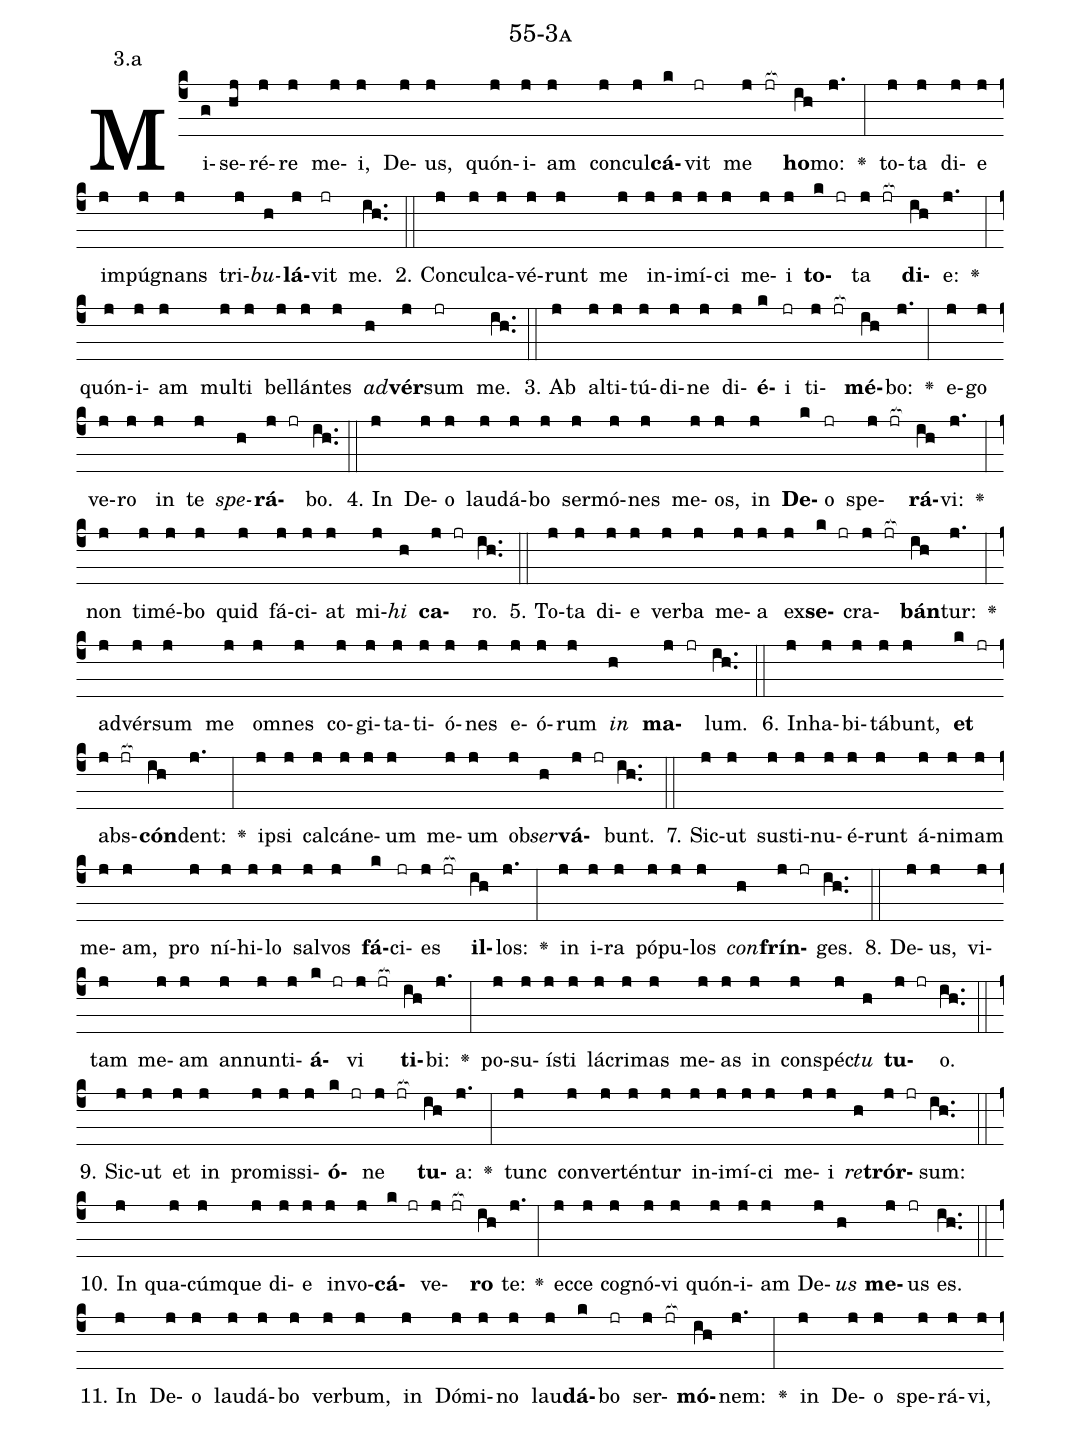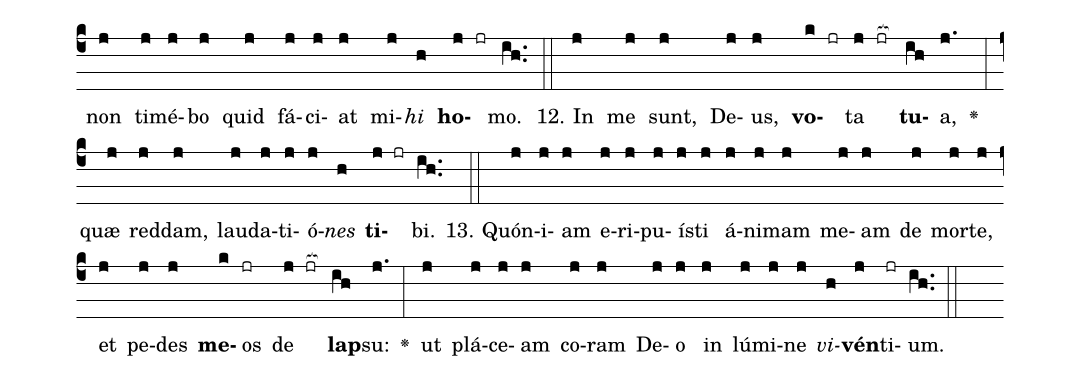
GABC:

name: 55-3a;
annotation: 3.a;
%%
(c4)Mi(g)se(hj)ré(j)re(j) me(j)i,(j) De(j)us,(j) quón(j)i(j)am(j) con(j)cul(j)<b>cá</b>(k)vit(jr) me(j jr[ocb:1{]) <b>ho</b>(ih[ocb:0}])mo:(j.) <v>\greheightstar</v>(:) to(j)ta(j) di(j)e(j) im(j)pú(j)gnans(j) tri(j)<i>bu</i>(h)<b>lá</b>(j)vit(jr) me.(ih..) (::)
2. Con(j)cul(j)ca(j)vé(j)runt(j) me(j) in(j)i(j)mí(j)ci(j) me(j)i(j) <b>to</b>(k jr)ta(j jr[ocb:1{]) <b>di</b>(ih[ocb:0}])e:(j.) <v>\greheightstar</v>(:) quón(j)i(j)am(j) mul(j)ti(j) bel(j)lán(j)tes(j) <i>ad</i>(h)<b>vér</b>(j)sum(jr) me.(ih..) (::)
3. Ab(j) al(j)ti(j)tú(j)di(j)ne(j) di(j)<b>é</b>(k)i(jr) ti(j jr[ocb:1{])<b>mé</b>(ih[ocb:0}])bo:(j.) <v>\greheightstar</v>(:) e(j)go(j) ve(j)ro(j) in(j) te(j) <i>spe</i>(h)<b>rá</b>(j jr)bo.(ih..) (::)
4. In(j) De(j)o(j) lau(j)dá(j)bo(j) ser(j)mó(j)nes(j) me(j)os,(j) in(j) <b>De</b>(k)o(jr) spe(j jr[ocb:1{])<b>rá</b>(ih[ocb:0}])vi:(j.) <v>\greheightstar</v>(:) non(j) ti(j)mé(j)bo(j) quid(j) fá(j)ci(j)at(j) mi(j)<i>hi</i>(h) <b>ca</b>(j jr)ro.(ih..) (::)
5. To(j)ta(j) di(j)e(j) ver(j)ba(j) me(j)a(j) ex(j)<b>se</b>(k jr)cra(j jr[ocb:1{])<b>bán</b>(ih[ocb:0}])tur:(j.) <v>\greheightstar</v>(:) ad(j)vér(j)sum(j) me(j) om(j)nes(j) co(j)gi(j)ta(j)ti(j)ó(j)nes(j) e(j)ó(j)rum(j) <i>in</i>(h) <b>ma</b>(j jr)lum.(ih..) (::)
6. In(j)ha(j)bi(j)tá(j)bunt,(j) <b>et</b>(k jr) abs(j jr[ocb:1{])<b>cón</b>(ih[ocb:0}])dent:(j.) <v>\greheightstar</v>(:) ip(j)si(j) cal(j)cá(j)ne(j)um(j) me(j)um(j) ob(j)<i>ser</i>(h)<b>vá</b>(j jr)bunt.(ih..) (::)
7. Sic(j)ut(j) sus(j)ti(j)nu(j)é(j)runt(j) á(j)ni(j)mam(j) me(j)am,(j) pro(j) ní(j)hi(j)lo(j) sal(j)vos(j) <b>fá</b>(k)ci(jr)es(j jr[ocb:1{]) <b>il</b>(ih[ocb:0}])los:(j.) <v>\greheightstar</v>(:) in(j) i(j)ra(j) pó(j)pu(j)los(j) <i>con</i>(h)<b>frín</b>(j jr)ges.(ih..) (::)
8. De(j)us,(j) vi(j)tam(j) me(j)am(j) an(j)nun(j)ti(j)<b>á</b>(k jr)vi(j jr[ocb:1{]) <b>ti</b>(ih[ocb:0}])bi:(j.) <v>\greheightstar</v>(:) po(j)su(j)ís(j)ti(j) lá(j)cri(j)mas(j) me(j)as(j) in(j) con(j)spéc(j)<i>tu</i>(h) <b>tu</b>(j jr)o.(ih..) (::)
9. Sic(j)ut(j) et(j) in(j) pro(j)mis(j)si(j)<b>ó</b>(k jr)ne(j jr[ocb:1{]) <b>tu</b>(ih[ocb:0}])a:(j.) <v>\greheightstar</v>(:) tunc(j) con(j)ver(j)tén(j)tur(j) in(j)i(j)mí(j)ci(j) me(j)i(j) <i>re</i>(h)<b>trór</b>(j jr)sum:(ih..) (::)
10. In(j) qua(j)cúm(j)que(j) di(j)e(j) in(j)vo(j)<b>cá</b>(k jr)ve(j jr[ocb:1{])<b>ro</b>(ih[ocb:0}]) te:(j.) <v>\greheightstar</v>(:) ec(j)ce(j) co(j)gnó(j)vi(j) quón(j)i(j)am(j) De(j)<i>us</i>(h) <b>me</b>(j)us(jr) es.(ih..) (::)
11. In(j) De(j)o(j) lau(j)dá(j)bo(j) ver(j)bum,(j) in(j) Dó(j)mi(j)no(j) lau(j)<b>dá</b>(k)bo(jr) ser(j jr[ocb:1{])<b>mó</b>(ih[ocb:0}])nem:(j.) <v>\greheightstar</v>(:) in(j) De(j)o(j) spe(j)rá(j)vi,(j) non(j) ti(j)mé(j)bo(j) quid(j) fá(j)ci(j)at(j) mi(j)<i>hi</i>(h) <b>ho</b>(j jr)mo.(ih..) (::)
12. In(j) me(j) sunt,(j) De(j)us,(j) <b>vo</b>(k jr)ta(j jr[ocb:1{]) <b>tu</b>(ih[ocb:0}])a,(j.) <v>\greheightstar</v>(:) quæ(j) red(j)dam,(j) lau(j)da(j)ti(j)ó(j)<i>nes</i>(h) <b>ti</b>(j jr)bi.(ih..) (::)
13. Quón(j)i(j)am(j) e(j)ri(j)pu(j)ís(j)ti(j) á(j)ni(j)mam(j) me(j)am(j) de(j) mor(j)te,(j) et(j) pe(j)des(j) <b>me</b>(k)os(jr) de(j jr[ocb:1{]) <b>lap</b>(ih[ocb:0}])su:(j.) <v>\greheightstar</v>(:) ut(j) plá(j)ce(j)am(j) co(j)ram(j) De(j)o(j) in(j) lú(j)mi(j)ne(j) <i>vi</i>(h)<b>vén</b>(j)ti(jr)um.(ih..) (::)
